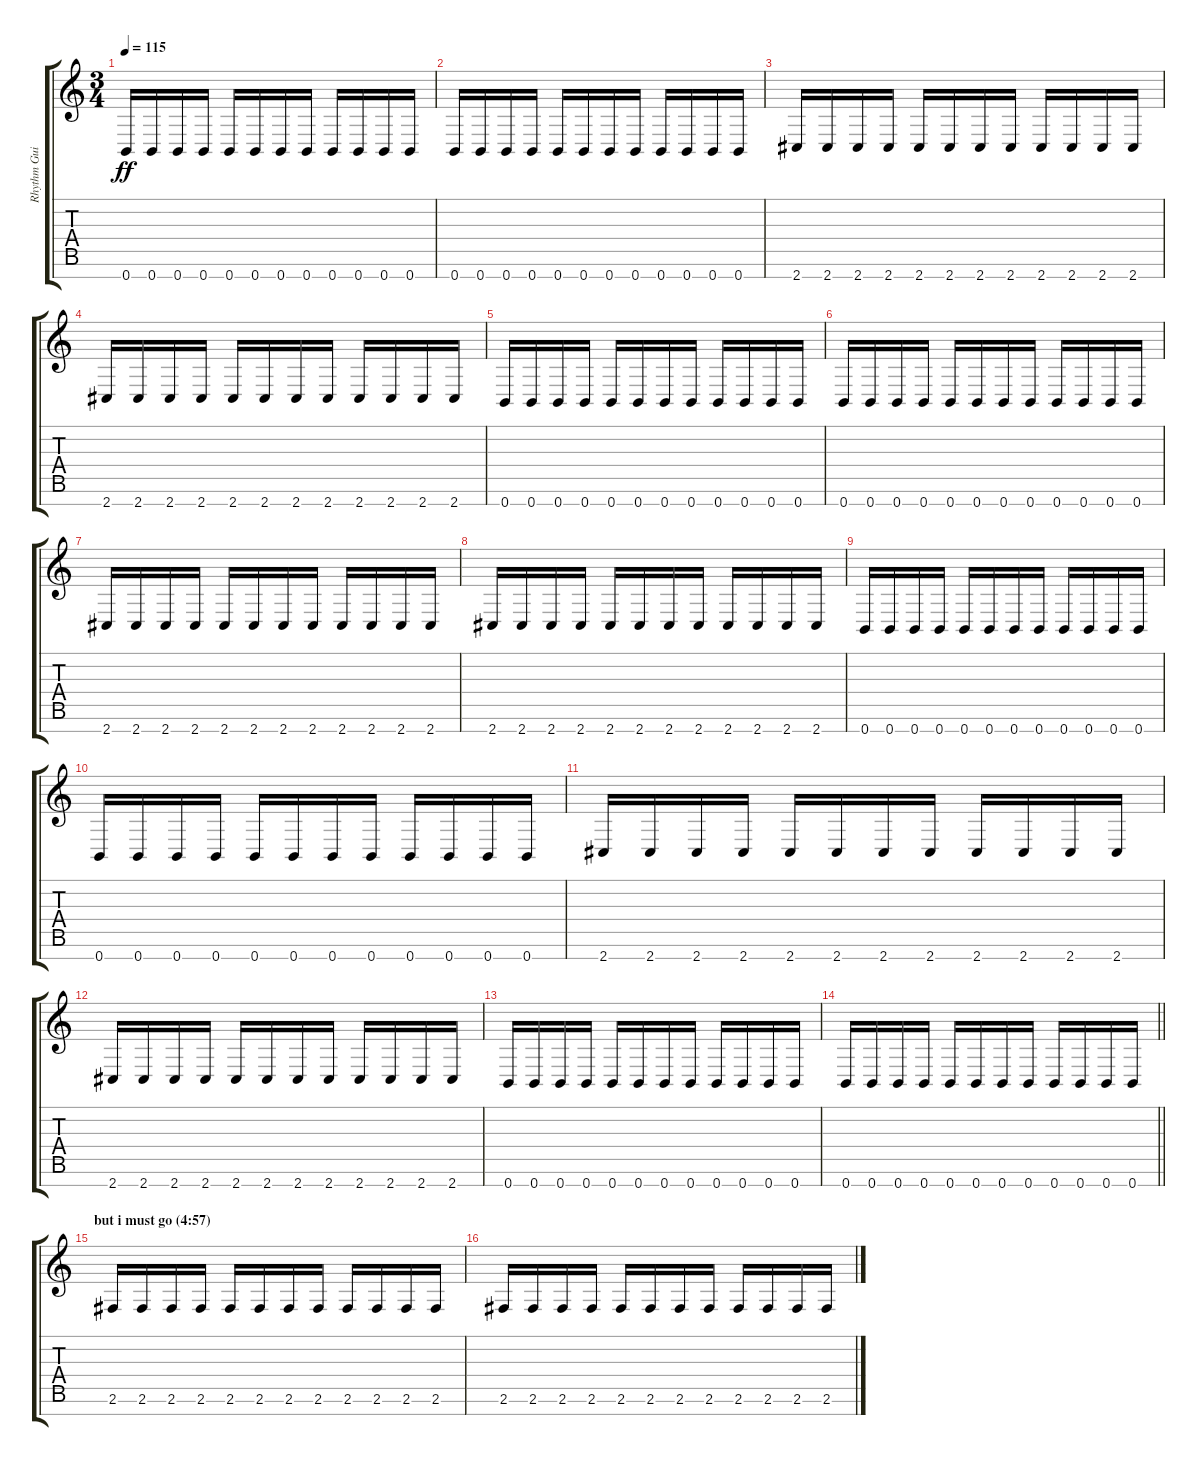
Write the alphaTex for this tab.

\track ("Rhythm Guitar" "Rhythm Gui") {instrument overdrivenguitar}
\staff {score tabs}
\tuning (E4 B3 G3 D3 A2 E2 B1) {hide}
\ts (3 4)
\tempo 115
\clef g2
\ks c
0.7.16{dy ff} 0.7.16 0.7.16 0.7.16 0.7.16 0.7.16 0.7.16 0.7.16 0.7.16 0.7.16 0.7.16 0.7.16 |
0.7.16 0.7.16 0.7.16 0.7.16 0.7.16 0.7.16 0.7.16 0.7.16 0.7.16 0.7.16 0.7.16 0.7.16 |
2.7.16 2.7.16 2.7.16 2.7.16 2.7.16 2.7.16 2.7.16 2.7.16 2.7.16 2.7.16 2.7.16 2.7.16 |
2.7.16 2.7.16 2.7.16 2.7.16 2.7.16 2.7.16 2.7.16 2.7.16 2.7.16 2.7.16 2.7.16 2.7.16 |
0.7.16 0.7.16 0.7.16 0.7.16 0.7.16 0.7.16 0.7.16 0.7.16 0.7.16 0.7.16 0.7.16 0.7.16 |
0.7.16 0.7.16 0.7.16 0.7.16 0.7.16 0.7.16 0.7.16 0.7.16 0.7.16 0.7.16 0.7.16 0.7.16 |
2.7.16 2.7.16 2.7.16 2.7.16 2.7.16 2.7.16 2.7.16 2.7.16 2.7.16 2.7.16 2.7.16 2.7.16 |
2.7.16 2.7.16 2.7.16 2.7.16 2.7.16 2.7.16 2.7.16 2.7.16 2.7.16 2.7.16 2.7.16 2.7.16 |
0.7.16 0.7.16 0.7.16 0.7.16 0.7.16 0.7.16 0.7.16 0.7.16 0.7.16 0.7.16 0.7.16 0.7.16 |
0.7.16 0.7.16 0.7.16 0.7.16 0.7.16 0.7.16 0.7.16 0.7.16 0.7.16 0.7.16 0.7.16 0.7.16 |
2.7.16 2.7.16 2.7.16 2.7.16 2.7.16 2.7.16 2.7.16 2.7.16 2.7.16 2.7.16 2.7.16 2.7.16 |
2.7.16 2.7.16 2.7.16 2.7.16 2.7.16 2.7.16 2.7.16 2.7.16 2.7.16 2.7.16 2.7.16 2.7.16 |
0.7.16 0.7.16 0.7.16 0.7.16 0.7.16 0.7.16 0.7.16 0.7.16 0.7.16 0.7.16 0.7.16 0.7.16 |
\barLineRight lightlight
0.7.16 0.7.16 0.7.16 0.7.16 0.7.16 0.7.16 0.7.16 0.7.16 0.7.16 0.7.16 0.7.16 0.7.16 |
\section ("" "but i must go (4:57)")
2.6.16 2.6.16 2.6.16 2.6.16 2.6.16 2.6.16 2.6.16 2.6.16 2.6.16 2.6.16 2.6.16 2.6.16 |
2.6.16 2.6.16 2.6.16 2.6.16 2.6.16 2.6.16 2.6.16 2.6.16 2.6.16 2.6.16 2.6.16 2.6.16
